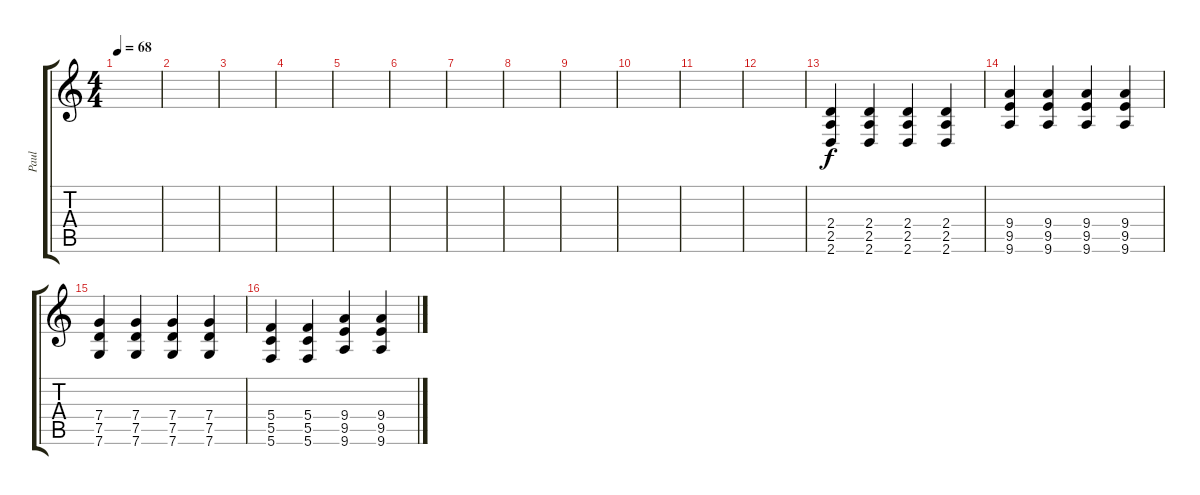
\track ("Paul" "Paul") {instrument distortionguitar}
\staff {score tabs}
\tuning (D4 A3 F3 C3 G2 C2) {hide}
\ts (4 4)
\tempo 68
\clef g2
\ks c
|
|
|
|
|
|
|
|
|
|
|
|
(2.4 2.5 2.6).4 (2.4 2.5 2.6).4 (2.4 2.5 2.6).4 (2.4 2.5 2.6).4 |
(9.4 9.5 9.6).4 (9.4 9.5 9.6).4 (9.4 9.5 9.6).4 (9.4 9.5 9.6).4 |
(7.4 7.5 7.6).4 (7.4 7.5 7.6).4 (7.4 7.5 7.6).4 (7.4 7.5 7.6).4 |
(5.4 5.5 5.6).4 (5.4 5.5 5.6).4 (9.4 9.5 9.6).4 (9.4 9.5 9.6).4
